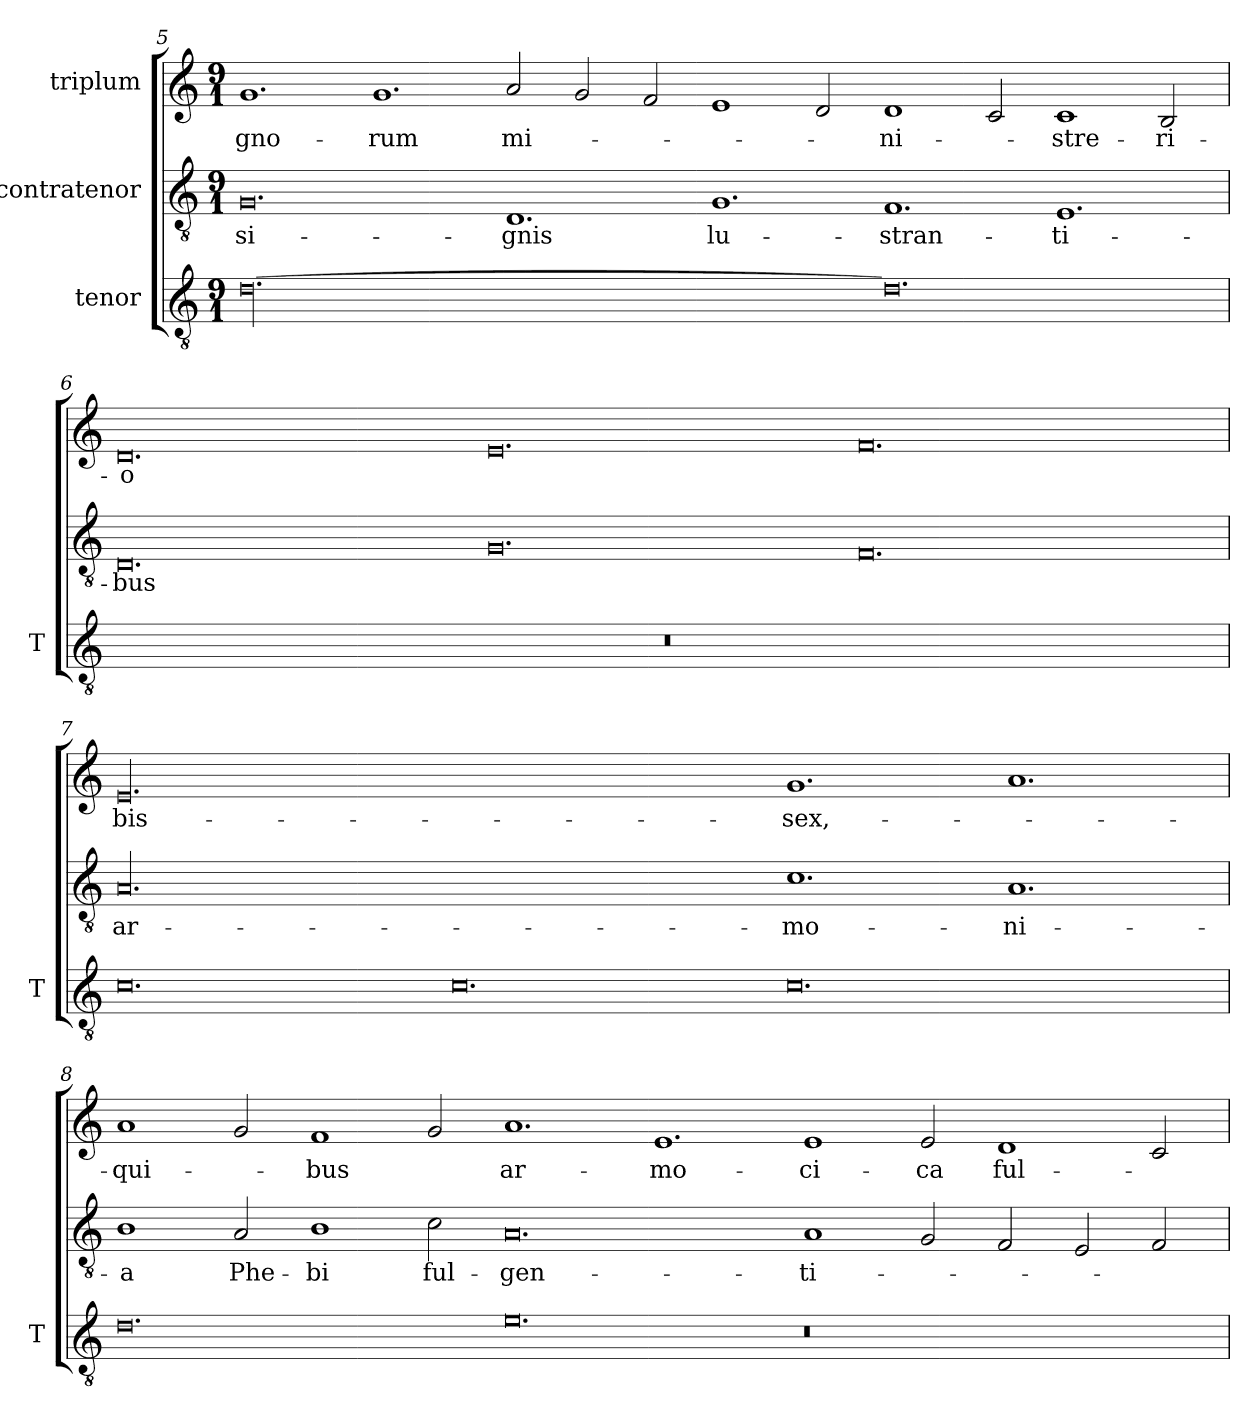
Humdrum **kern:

**kern	**kern	**text	**kern	**text
*part3	*part2	*part2	*part1	*part1
*staff3	*staff2	*staff2	*staff1	*staff1
*I"tenor	*I"contratenor	*	*I"triplum	*
*I'T	*	*	*	*
*clefGv2	*clefGv2	*	*clefG2	*
*k[]	*k[]	*	*k[]	*
*C:	*C:	*	*C:	*
*M9/1	*M9/1	*	*M9/1	*
=5	=5	=5	=5	=5
[00.d\	0.G/	si-	1.g/	-gno-
.	.	.	1.g/	-rum
.	1.D/	-gnis	2a/	mi-
.	.	.	2g/	.
.	.	.	2f/	.
.	1.G/	lu-	1e/	.
.	.	.	2d/	.
0.d\]	1.F/	-stran-	1d/	-ni-
.	.	.	2c/	.
.	1.E/	-ti-	1c/	-stre-
.	.	.	2B/	-ri-
!!LO:PB:g=z
=6	=6	=6	=6	=6
1%9r	0.D/	-bus	0.d/	-o
.	0.G/	.	0.e/	.
.	0.F/	.	0.f/	.
=7	=7	=7	=7	=7
0.c\	00.A/	ar-	00.e/	bis-
0.c\	.	.	.	.
0.c\	1.c\	-mo-	1.g/	sex,-
.	1.A/	-ni-	1.a/	.
=8	=8	=8	=8	=8
0.d\	1B\	-a	1a/	qui-
.	2A/	Phe-	2g/	.
.	1B\	-bi	1f/	-bus
.	2c\	ful-	2g/	.
0.e\	0.A/	-gen-	1.a/	ar-
.	.	.	1.e/	-mo-
0.r	1A/	-ti-	1e/	-ci-
.	2G/	.	2e/	-ca
.	2F/	.	1d/	ful-
.	2E/	.	.	.
.	2F/	.	2c/	.
=	=	=	=	=
*-	*-	*-	*-	*-
